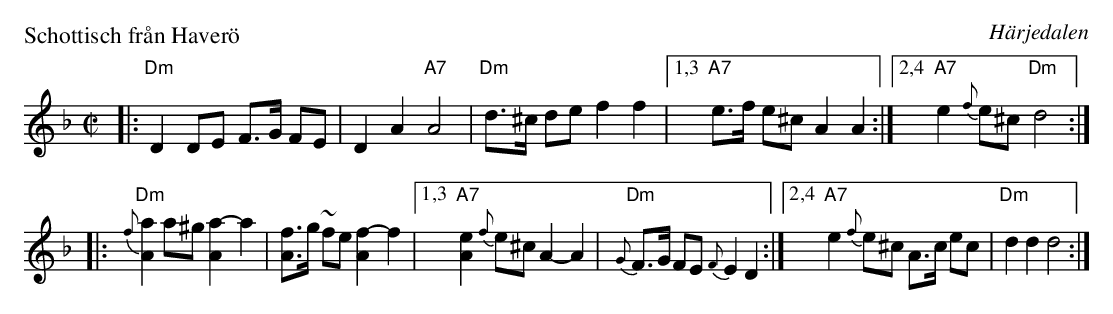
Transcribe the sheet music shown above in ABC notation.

X:1
P: Schottisch fr\aan Haver\"o
O: H\"arjedalen
M: C|
L: 1/8
K: Dm
|: "Dm"D2 DE F>G FE | D2 A2 "A7"A4 | "Dm"d>^c de f2 f2 \
|1,3 "A7"e>f e^c A2 A2 :|2,4 "A7"e2 {f}e^c "Dm"d4 :|
|: "Dm"{f}[a2A2] a^g [a2A2]- a2 | [fA]>g ~fe [f2A2]- f2 \
|1,3 "A7"[e2A2] {f}e^c A2- A2 | "Dm"{G}F>G FE {F}E2 D2 \
:|2,4 "A7"e2 {f}e^c A>c ec | "Dm"d2 d2 d4 :|
